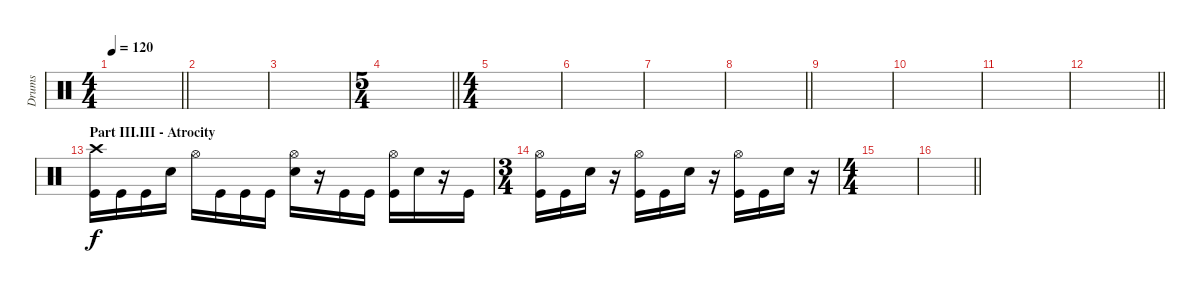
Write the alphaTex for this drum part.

\track ("Drums" "Drums") {instrument percussion}
\staff
\articulation defaults
\ts (4 4)
\tempo 120
\clef neutral
\barLineRight lightlight
\ks c
|
|
|
\ts (5 4)
\barLineRight lightlight
|
\ts (4 4)
\section ("" "")
|
|
|
\barLineRight lightlight
|
|
|
|
\barLineRight lightlight
|
\section ("" "Part III.III - Atrocity")
("Crash high (hit)" "Kick (hit)").16 "Kick (hit)".16 "Kick (hit)".16 "Electric Snare (hit)".16 "Hi-Hat (open)".16 "Kick (hit)".16 "Kick (hit)".16 "Kick (hit)".16 ("Hi-Hat (open)" "Electric Snare (hit)").16 r.16 "Kick (hit)".16 "Kick (hit)".16 ("Hi-Hat (open)" "Kick (hit)").16 "Electric Snare (hit)".16 r.16 "Kick (hit)".16 |
\ts (3 4)
("Hi-Hat (open)" "Kick (hit)").16 "Kick (hit)".16 "Electric Snare (hit)".16 r.16 ("Hi-Hat (open)" "Kick (hit)").16 "Kick (hit)".16 "Electric Snare (hit)".16 r.16 ("Hi-Hat (open)" "Kick (hit)").16 "Kick (hit)".16 "Electric Snare (hit)".16 r.16 |
\ts (4 4)
|
\barLineRight lightlight
